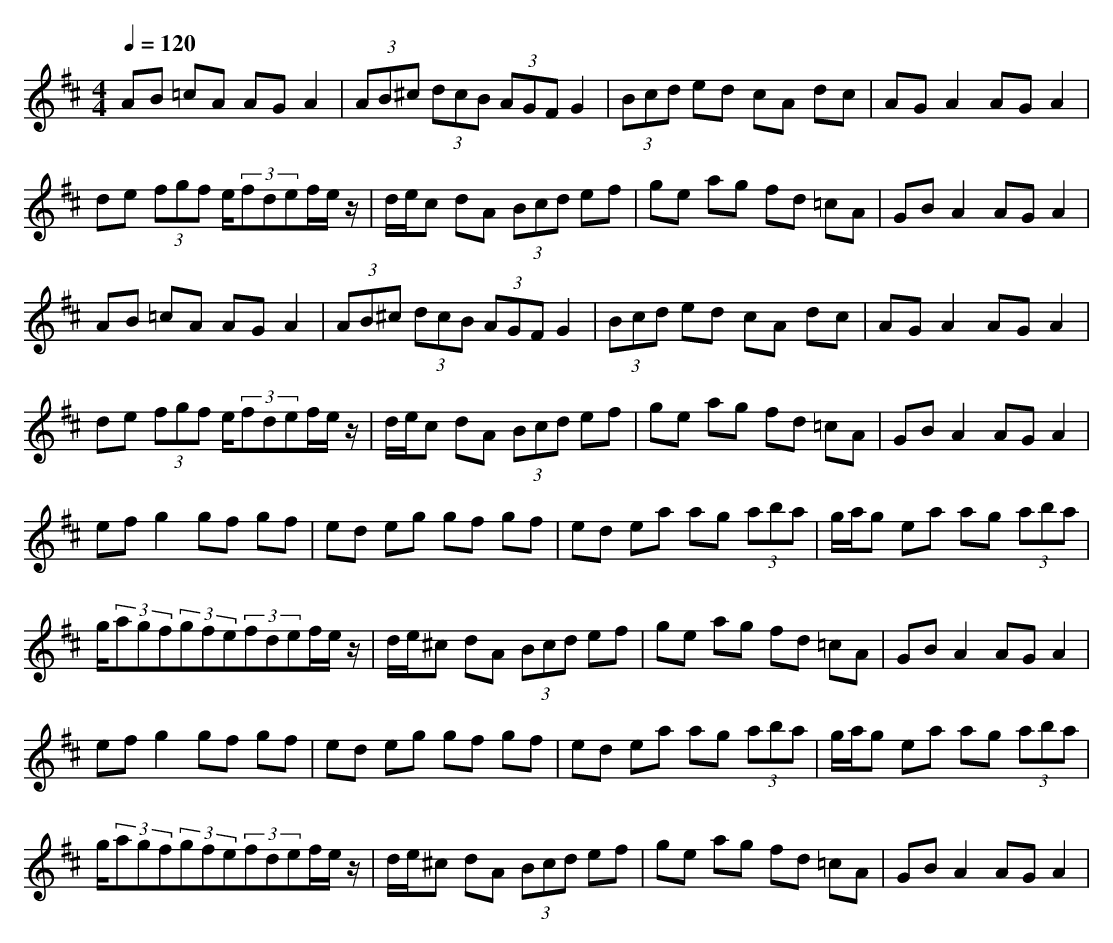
X:1
T:
M: 4/4
L: 1/8
Q:1/4=120
K:D % 2 sharps
AB =cA AG A2|(3AB^c (3dcB (3AGF G2|(3Bcd ed cA dc|AG A2 AG A2|
de (3fgf e/2(3fdef/2e/2z/2|d/2e/2c dA (3Bcd ef|ge ag fd =cA|GB A2 AG A2|
AB =cA AG A2|(3AB^c (3dcB (3AGF G2|(3Bcd ed cA dc|AG A2 AG A2|
de (3fgf e/2(3fdef/2e/2z/2|d/2e/2c dA (3Bcd ef|ge ag fd =cA|GB A2 AG A2|
ef g2 gf gf|ed eg gf gf|ed ea ag (3aba|g/2a/2g ea ag (3aba|
g/2(3agf(3gfe(3fdef/2e/2z/2|d/2e/2^c dA (3Bcd ef|ge ag fd =cA|GB A2 AG A2|
ef g2 gf gf|ed eg gf gf|ed ea ag (3aba|g/2a/2g ea ag (3aba|
g/2(3agf(3gfe(3fdef/2e/2z/2|d/2e/2^c dA (3Bcd ef|ge ag fd =cA|GB A2 AG A2|
